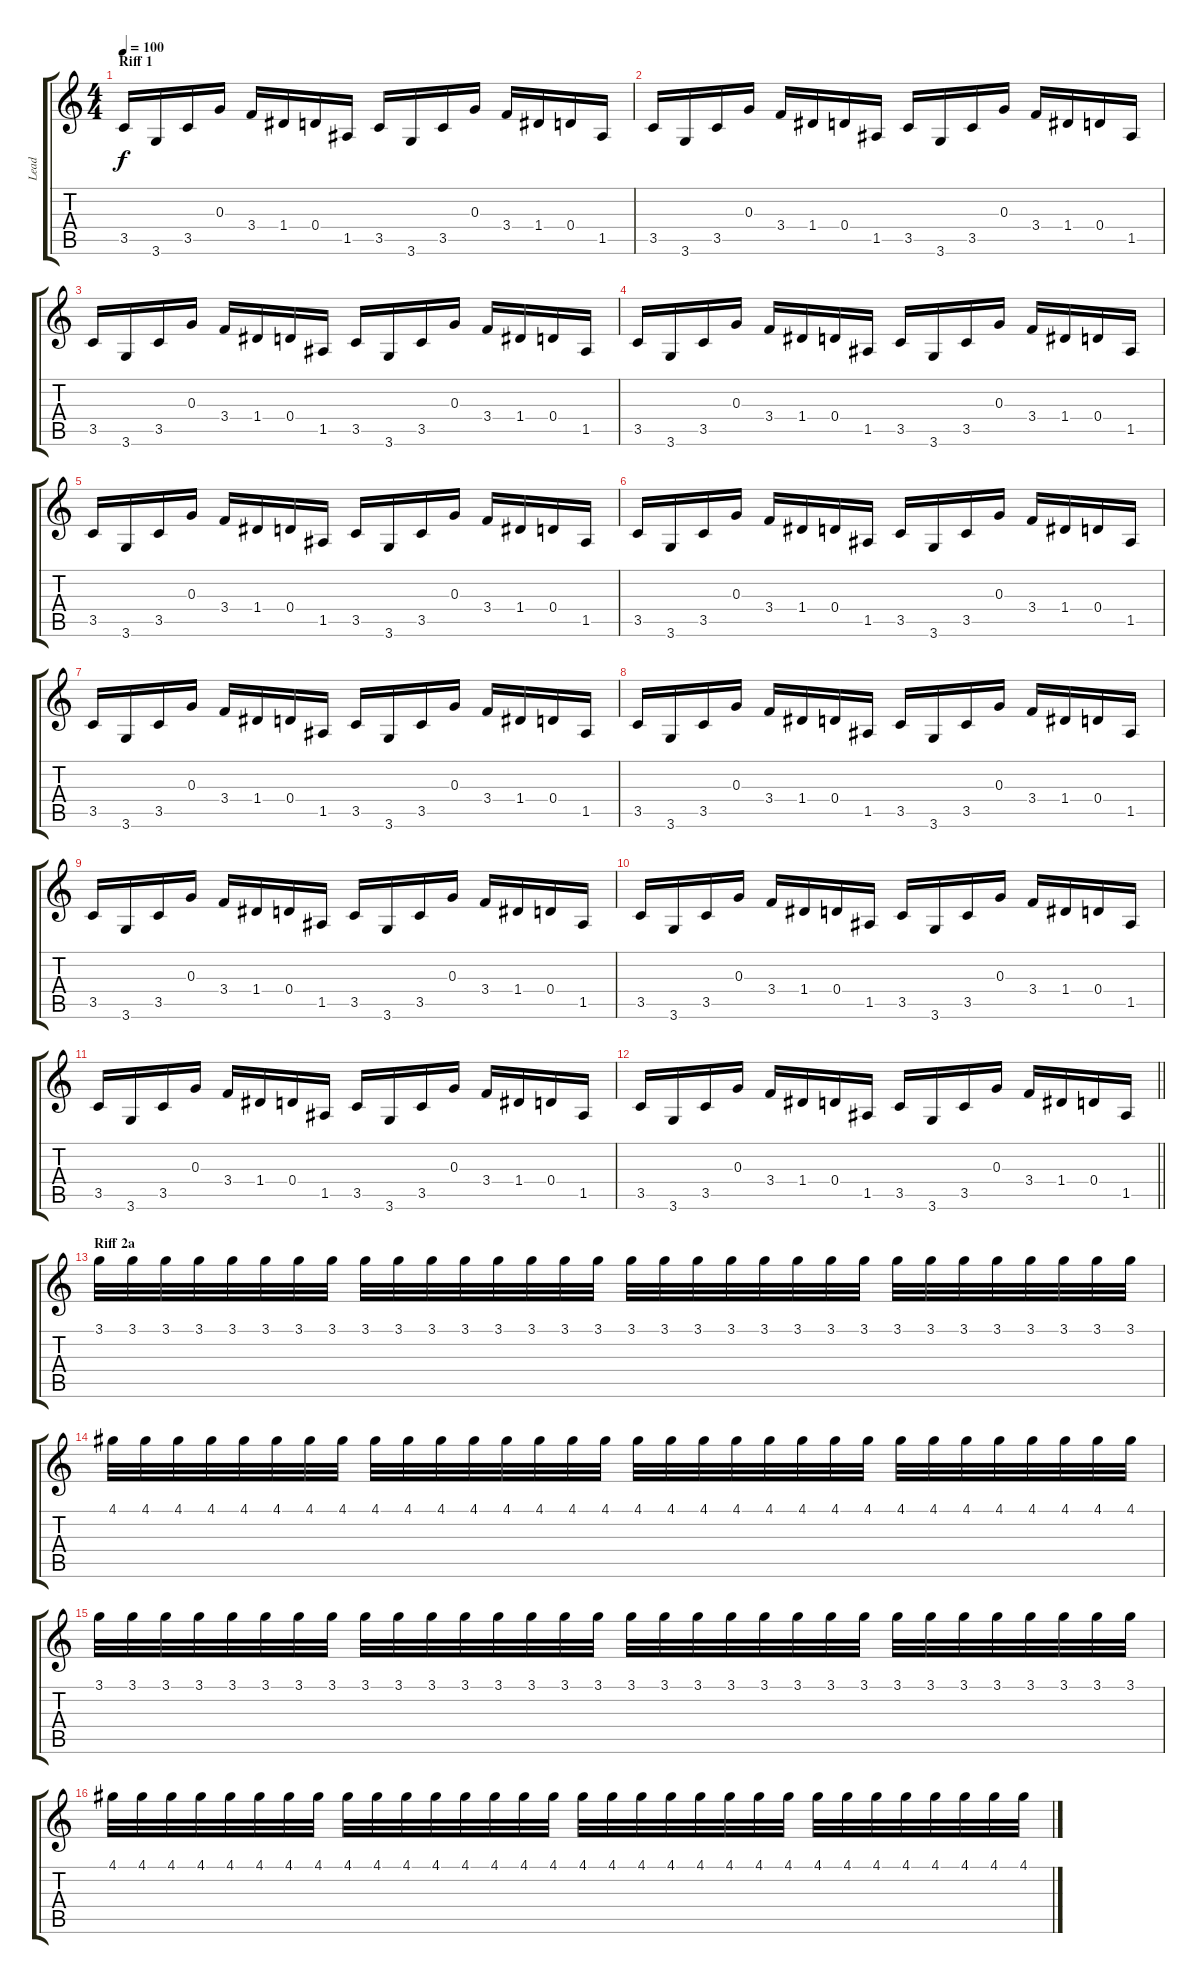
\track ("Lead" "Lead") {instrument distortionguitar}
\staff {score tabs}
\tuning (E4 B3 G3 D3 A2 E2) {hide}
\ts (4 4)
\section ("" "Riff 1")
\tempo 100
\clef g2
\ks c
3.5.16{dy f instrument distortionguitar} 3.6.16 3.5.16 0.3.16 3.4.16 1.4.16 0.4.16 1.5.16 3.5.16 3.6.16 3.5.16 0.3.16 3.4.16 1.4.16 0.4.16 1.5.16 |
3.5.16 3.6.16 3.5.16 0.3.16 3.4.16 1.4.16 0.4.16 1.5.16 3.5.16 3.6.16 3.5.16 0.3.16 3.4.16 1.4.16 0.4.16 1.5.16 |
3.5.16 3.6.16 3.5.16 0.3.16 3.4.16 1.4.16 0.4.16 1.5.16 3.5.16 3.6.16 3.5.16 0.3.16 3.4.16 1.4.16 0.4.16 1.5.16 |
3.5.16 3.6.16 3.5.16 0.3.16 3.4.16 1.4.16 0.4.16 1.5.16 3.5.16 3.6.16 3.5.16 0.3.16 3.4.16 1.4.16 0.4.16 1.5.16 |
3.5.16 3.6.16 3.5.16 0.3.16 3.4.16 1.4.16 0.4.16 1.5.16 3.5.16 3.6.16 3.5.16 0.3.16 3.4.16 1.4.16 0.4.16 1.5.16 |
3.5.16 3.6.16 3.5.16 0.3.16 3.4.16 1.4.16 0.4.16 1.5.16 3.5.16 3.6.16 3.5.16 0.3.16 3.4.16 1.4.16 0.4.16 1.5.16 |
3.5.16 3.6.16 3.5.16 0.3.16 3.4.16 1.4.16 0.4.16 1.5.16 3.5.16 3.6.16 3.5.16 0.3.16 3.4.16 1.4.16 0.4.16 1.5.16 |
3.5.16 3.6.16 3.5.16 0.3.16 3.4.16 1.4.16 0.4.16 1.5.16 3.5.16 3.6.16 3.5.16 0.3.16 3.4.16 1.4.16 0.4.16 1.5.16 |
3.5.16 3.6.16 3.5.16 0.3.16 3.4.16 1.4.16 0.4.16 1.5.16 3.5.16 3.6.16 3.5.16 0.3.16 3.4.16 1.4.16 0.4.16 1.5.16 |
3.5.16 3.6.16 3.5.16 0.3.16 3.4.16 1.4.16 0.4.16 1.5.16 3.5.16 3.6.16 3.5.16 0.3.16 3.4.16 1.4.16 0.4.16 1.5.16 |
3.5.16 3.6.16 3.5.16 0.3.16 3.4.16 1.4.16 0.4.16 1.5.16 3.5.16 3.6.16 3.5.16 0.3.16 3.4.16 1.4.16 0.4.16 1.5.16 |
\barLineRight lightlight
3.5.16 3.6.16 3.5.16 0.3.16 3.4.16 1.4.16 0.4.16 1.5.16 3.5.16 3.6.16 3.5.16 0.3.16 3.4.16 1.4.16 0.4.16 1.5.16 |
\section ("" "Riff 2a")
3.1.32 3.1.32 3.1.32 3.1.32 3.1.32 3.1.32 3.1.32 3.1.32 3.1.32 3.1.32 3.1.32 3.1.32 3.1.32 3.1.32 3.1.32 3.1.32 3.1.32 3.1.32 3.1.32 3.1.32 3.1.32 3.1.32 3.1.32 3.1.32 3.1.32 3.1.32 3.1.32 3.1.32 3.1.32 3.1.32 3.1.32 3.1.32 |
4.1.32 4.1.32 4.1.32 4.1.32 4.1.32 4.1.32 4.1.32 4.1.32 4.1.32 4.1.32 4.1.32 4.1.32 4.1.32 4.1.32 4.1.32 4.1.32 4.1.32 4.1.32 4.1.32 4.1.32 4.1.32 4.1.32 4.1.32 4.1.32 4.1.32 4.1.32 4.1.32 4.1.32 4.1.32 4.1.32 4.1.32 4.1.32 |
3.1.32 3.1.32 3.1.32 3.1.32 3.1.32 3.1.32 3.1.32 3.1.32 3.1.32 3.1.32 3.1.32 3.1.32 3.1.32 3.1.32 3.1.32 3.1.32 3.1.32 3.1.32 3.1.32 3.1.32 3.1.32 3.1.32 3.1.32 3.1.32 3.1.32 3.1.32 3.1.32 3.1.32 3.1.32 3.1.32 3.1.32 3.1.32 |
4.1.32 4.1.32 4.1.32 4.1.32 4.1.32 4.1.32 4.1.32 4.1.32 4.1.32 4.1.32 4.1.32 4.1.32 4.1.32 4.1.32 4.1.32 4.1.32 4.1.32 4.1.32 4.1.32 4.1.32 4.1.32 4.1.32 4.1.32 4.1.32 4.1.32 4.1.32 4.1.32 4.1.32 4.1.32 4.1.32 4.1.32 4.1.32
